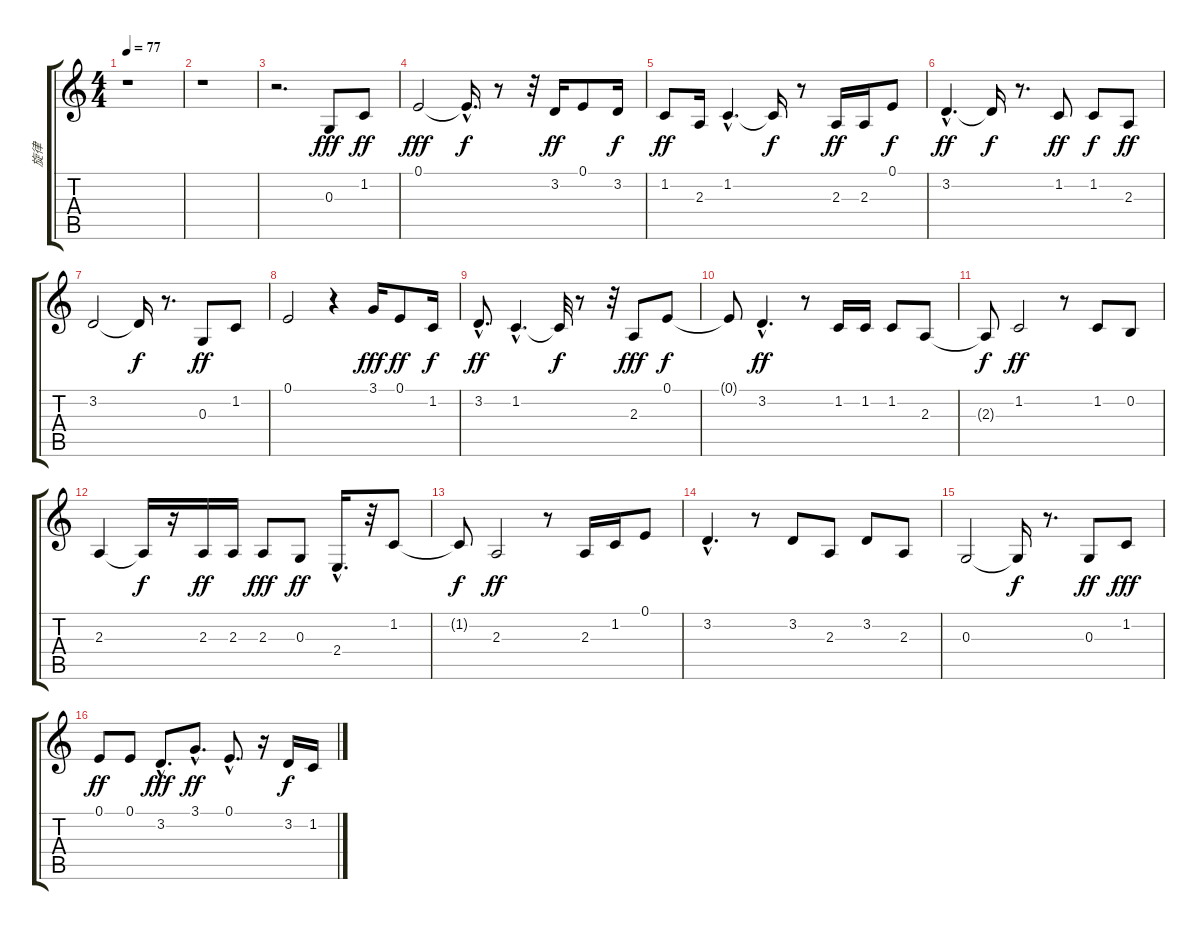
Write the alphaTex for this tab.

\track ("旋律" "旋律") {instrument acousticgrandpiano}
\staff {score tabs}
\tuning (E4 B3 G3 D3 A2 E2) {hide}
\ts (4 4)
\tempo 77
\clef g2
\ks c
r.1{dy f} |
r.1 |
r.2{d} 0.3.8{dy fff} 1.2.8{dy ff} |
0.1.2{dy fff} 0.1{hac t}.16{d dy f} r.8 r.32 3.2.16{dy ff} 0.1.8 3.2.16{dy f} |
1.2.8{dy ff} 2.3.16 1.2{hac}.4{d} 1.2{t}.16{dy f} r.8 2.3.16{dy ff} 2.3.16 0.1.8{dy f} |
3.2{hac}.4{d dy ff} 3.2{t}.16{dy f} r.8{d} 1.2.8{dy ff} 1.2.8{dy f} 2.3.8{dy ff} |
3.2.2 3.2{t}.16{dy f} r.8{d} 0.3.8{dy ff} 1.2.8 |
0.1.2 r.4 3.1.16{dy fff} 0.1.8{dy ff} 1.2.16{dy f} |
3.2{hac}.8{d dy ff} 1.2{hac}.4{d} 1.2{t}.32{dy f} r.8 r.32 2.3.8{dy fff} 0.1.8{dy f} |
0.1{t}.8 3.2{hac}.4{d dy ff} r.8 1.2.16 1.2.16 1.2.8 2.3.8 |
2.3{t}.8{dy f} 1.2.2{dy ff} r.8 1.2.8 0.2.8 |
2.3.4 2.3{t}.16{dy f} r.16 2.3.16{dy ff} 2.3.16 2.3.8{dy fff} 0.3.8{dy ff} 2.4{hac}.16{d} r.32 1.2.8 |
1.2{t}.8{dy f} 2.3.2{dy ff} r.8 2.3.16 1.2.16 0.1.8 |
3.2{hac}.4{d} r.8 3.2.8 2.3.8 3.2.8 2.3.8 |
0.3.2 0.3{t}.16{dy f} r.8{d} 0.3.8{dy ff} 1.2.8{dy fff} |
0.1.8{dy ff} 0.1.8 3.2{hac}.8{d dy fff} 3.1{hac}.8{d dy ff} 0.1{hac}.8{d} r.16 3.2.16{dy f} 1.2.16
